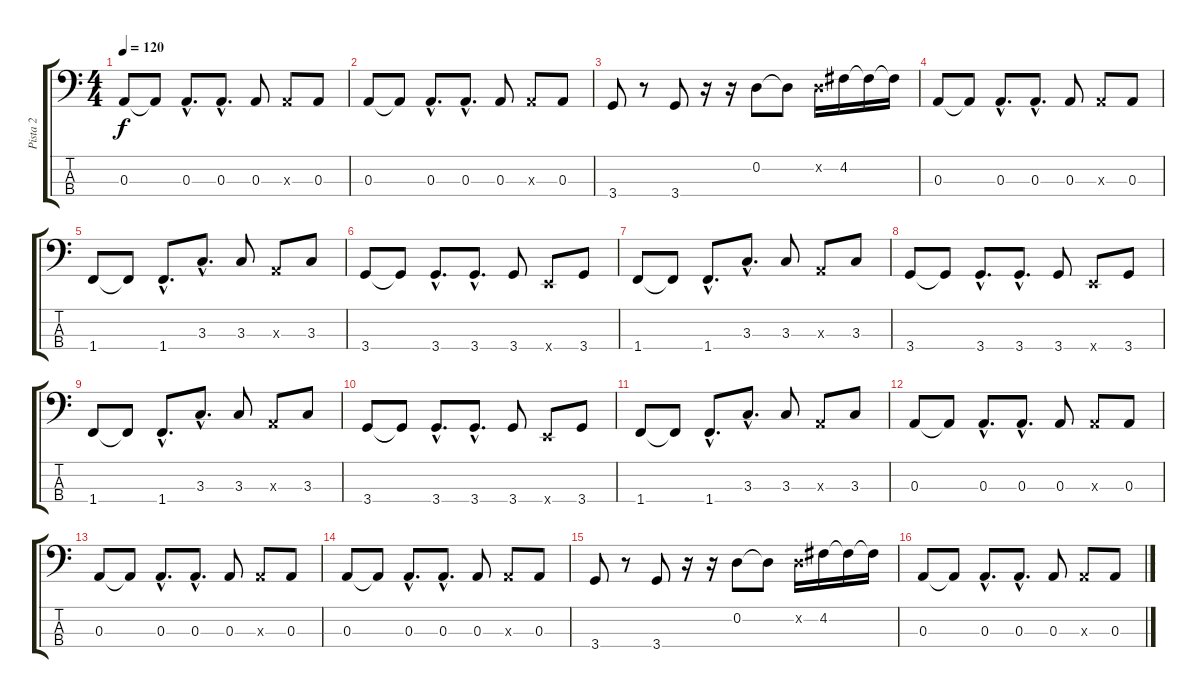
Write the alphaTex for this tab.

\track ("Pista 2" "Pista 2") {instrument electricbassfinger}
\staff {score tabs}
\tuning (G2 D2 A1 E1) {hide}
\ts (4 4)
\tempo 120
\clef f4
\ks c
0.3.8{dy f} 0.3{t}.8 0.3{hac}.8{d} 0.3{hac}.8{d} 0.3.8 0.3{x}.8 0.3.8 |
0.3.8 0.3{t}.8 0.3{hac}.8{d} 0.3{hac}.8{d} 0.3.8 0.3{x}.8 0.3.8 |
3.4.8 r.8 3.4.8 r.16 r.16 0.2.8 0.2{t}.8 0.2{x}.16 4.2.16 4.2{t}.16 4.2{t}.16 |
0.3.8 0.3{t}.8 0.3{hac}.8{d} 0.3{hac}.8{d} 0.3.8 0.3{x}.8 0.3.8 |
1.4.8 1.4{t}.8 1.4{hac}.8{d} 3.3{hac}.8{d} 3.3.8 0.3{x}.8 3.3.8 |
3.4.8 3.4{t}.8 3.4{hac}.8{d} 3.4{hac}.8{d} 3.4.8 0.4{x}.8 3.4.8 |
1.4.8 1.4{t}.8 1.4{hac}.8{d} 3.3{hac}.8{d} 3.3.8 0.3{x}.8 3.3.8 |
3.4.8 3.4{t}.8 3.4{hac}.8{d} 3.4{hac}.8{d} 3.4.8 0.4{x}.8 3.4.8 |
1.4.8 1.4{t}.8 1.4{hac}.8{d} 3.3{hac}.8{d} 3.3.8 0.3{x}.8 3.3.8 |
3.4.8 3.4{t}.8 3.4{hac}.8{d} 3.4{hac}.8{d} 3.4.8 0.4{x}.8 3.4.8 |
1.4.8 1.4{t}.8 1.4{hac}.8{d} 3.3{hac}.8{d} 3.3.8 0.3{x}.8 3.3.8 |
0.3.8 0.3{t}.8 0.3{hac}.8{d} 0.3{hac}.8{d} 0.3.8 0.3{x}.8 0.3.8 |
0.3.8 0.3{t}.8 0.3{hac}.8{d} 0.3{hac}.8{d} 0.3.8 0.3{x}.8 0.3.8 |
0.3.8 0.3{t}.8 0.3{hac}.8{d} 0.3{hac}.8{d} 0.3.8 0.3{x}.8 0.3.8 |
3.4.8 r.8 3.4.8 r.16 r.16 0.2.8 0.2{t}.8 0.2{x}.16 4.2.16 4.2{t}.16 4.2{t}.16 |
0.3.8 0.3{t}.8 0.3{hac}.8{d} 0.3{hac}.8{d} 0.3.8 0.3{x}.8 0.3.8
